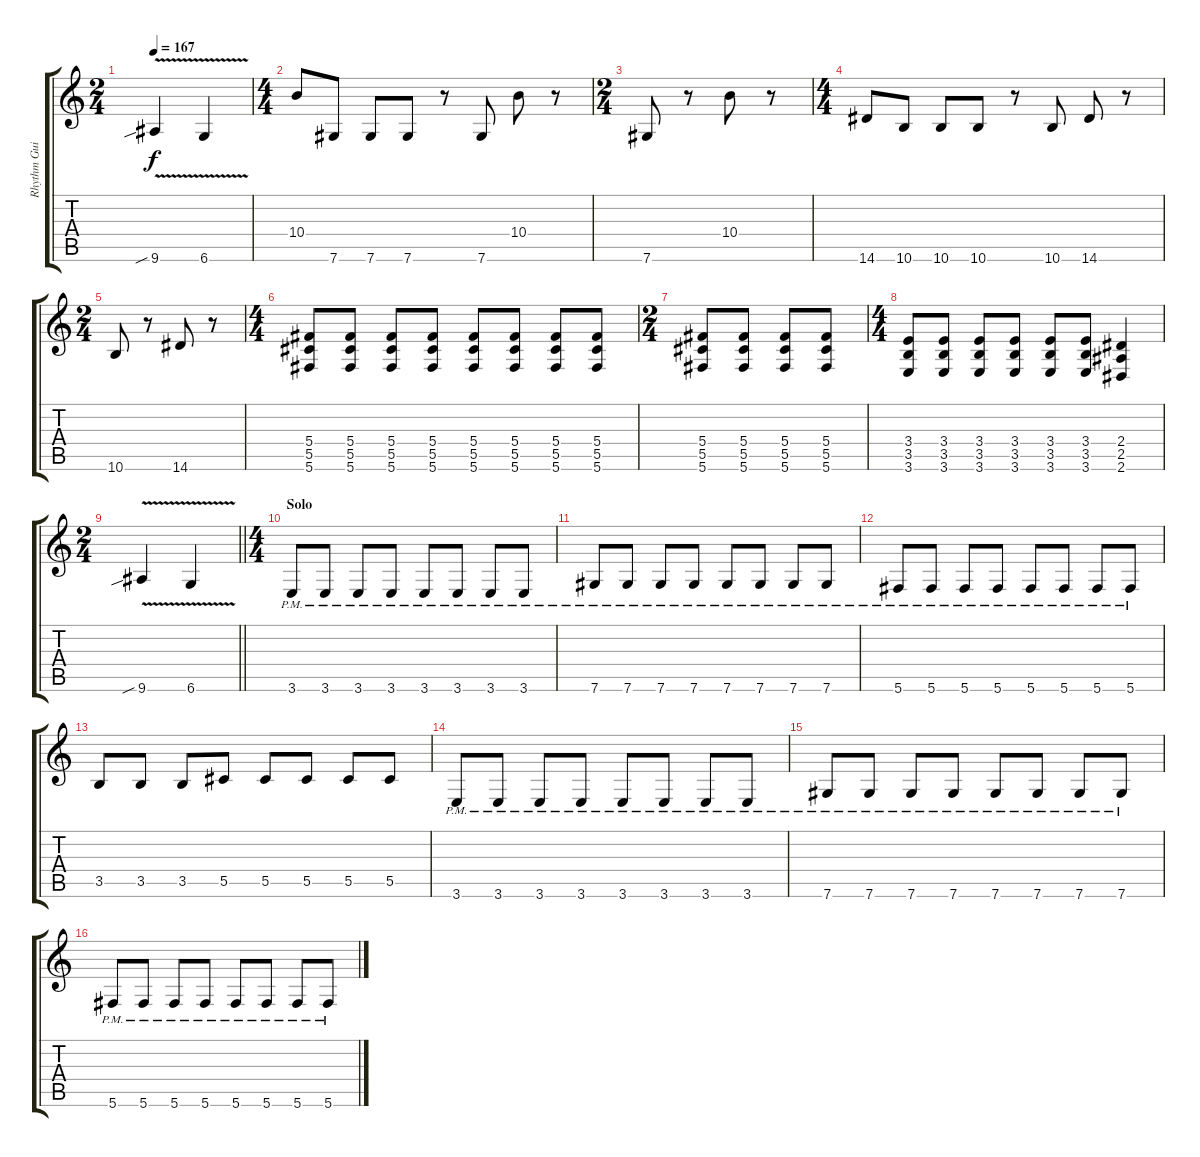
\track ("Rhythm Guitar II" "Rhythm Gui") {instrument overdrivenguitar}
\staff {score tabs}
\tuning (Eb4 Bb3 Gb3 Db3 Ab2 Db2) {hide}
\ts (2 4)
\tempo 167
\clef g2
\ks c
9.6{v sib}.4{dy f} 6.6{v}.4 |
\ts (4 4)
10.4.8 7.6.8 7.6.8 7.6.8 r.8 7.6.8 10.4.8 r.8 |
\ts (2 4)
7.6.8 r.8 10.4.8 r.8 |
\ts (4 4)
14.6.8 10.6.8 10.6.8 10.6.8 r.8 10.6.8 14.6.8 r.8 |
\ts (2 4)
10.6.8 r.8 14.6.8 r.8 |
\ts (4 4)
(5.4 5.5 5.6).8 (5.4 5.5 5.6).8 (5.4 5.5 5.6).8 (5.4 5.5 5.6).8 (5.4 5.5 5.6).8 (5.4 5.5 5.6).8 (5.4 5.5 5.6).8 (5.4 5.5 5.6).8 |
\ts (2 4)
(5.4 5.5 5.6).8 (5.4 5.5 5.6).8 (5.4 5.5 5.6).8 (5.4 5.5 5.6).8 |
\ts (4 4)
(3.4 3.5 3.6).8 (3.4 3.5 3.6).8 (3.4 3.5 3.6).8 (3.4 3.5 3.6).8 (3.4 3.5 3.6).8 (3.4 3.5 3.6).8 (2.4 2.5 2.6).4 |
\ts (2 4)
\barLineRight lightlight
9.6{v sib}.4 6.6{v}.4 |
\ts (4 4)
\section ("" "Solo")
3.6{pm}.8 3.6{pm}.8 3.6{pm}.8 3.6{pm}.8 3.6{pm}.8 3.6{pm}.8 3.6{pm}.8 3.6{pm}.8 |
7.6{pm}.8 7.6{pm}.8 7.6{pm}.8 7.6{pm}.8 7.6{pm}.8 7.6{pm}.8 7.6{pm}.8 7.6{pm}.8 |
5.6{pm}.8 5.6{pm}.8 5.6{pm}.8 5.6{pm}.8 5.6{pm}.8 5.6{pm}.8 5.6{pm}.8 5.6{pm}.8 |
3.5.8 3.5.8 3.5.8 5.5.8 5.5.8 5.5.8 5.5.8 5.5.8 |
3.6{pm}.8 3.6{pm}.8 3.6{pm}.8 3.6{pm}.8 3.6{pm}.8 3.6{pm}.8 3.6{pm}.8 3.6{pm}.8 |
7.6{pm}.8 7.6{pm}.8 7.6{pm}.8 7.6{pm}.8 7.6{pm}.8 7.6{pm}.8 7.6{pm}.8 7.6{pm}.8 |
5.6{pm}.8 5.6{pm}.8 5.6{pm}.8 5.6{pm}.8 5.6{pm}.8 5.6{pm}.8 5.6{pm}.8 5.6{pm}.8
